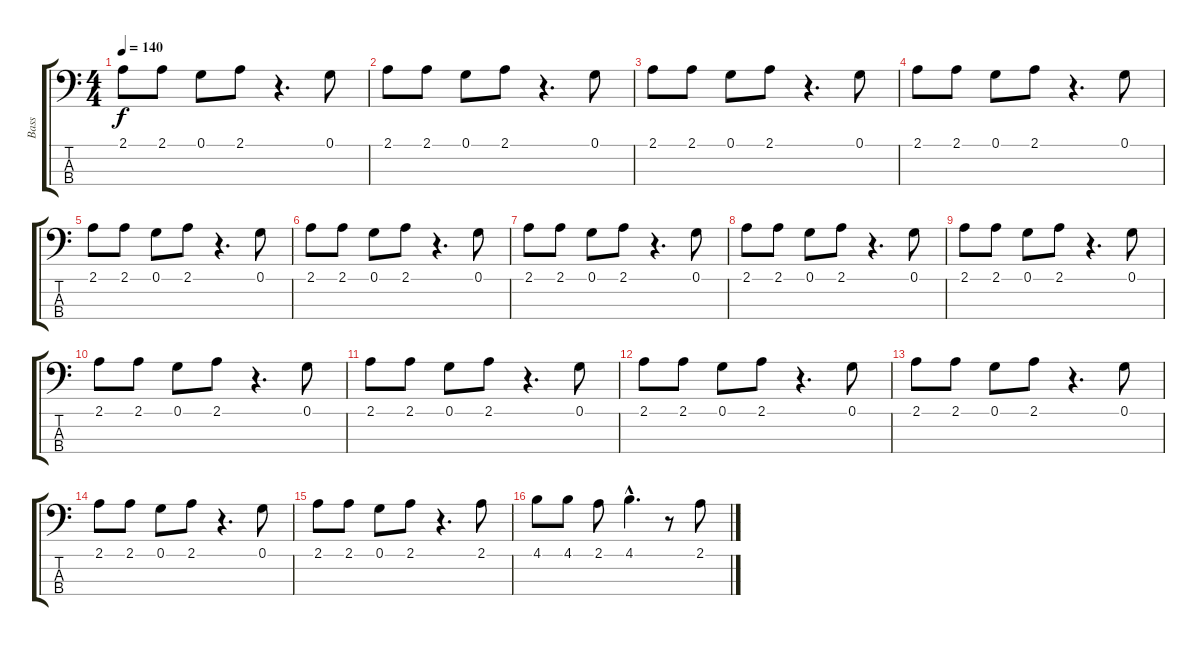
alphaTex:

\track ("Bass" "Bass") {instrument electricbassfinger}
\staff {score tabs}
\tuning (G2 D2 A1 E1) {hide}
\ts (4 4)
\tempo 140
\clef f4
\ks c
2.1.8{dy f} 2.1.8 0.1.8 2.1.8 r.4{d} 0.1.8 |
2.1.8 2.1.8 0.1.8 2.1.8 r.4{d} 0.1.8 |
2.1.8 2.1.8 0.1.8 2.1.8 r.4{d} 0.1.8 |
2.1.8 2.1.8 0.1.8 2.1.8 r.4{d} 0.1.8 |
2.1.8 2.1.8 0.1.8 2.1.8 r.4{d} 0.1.8 |
2.1.8 2.1.8 0.1.8 2.1.8 r.4{d} 0.1.8 |
2.1.8 2.1.8 0.1.8 2.1.8 r.4{d} 0.1.8 |
2.1.8 2.1.8 0.1.8 2.1.8 r.4{d} 0.1.8 |
2.1.8 2.1.8 0.1.8 2.1.8 r.4{d} 0.1.8 |
2.1.8 2.1.8 0.1.8 2.1.8 r.4{d} 0.1.8 |
2.1.8 2.1.8 0.1.8 2.1.8 r.4{d} 0.1.8 |
2.1.8 2.1.8 0.1.8 2.1.8 r.4{d} 0.1.8 |
2.1.8 2.1.8 0.1.8 2.1.8 r.4{d} 0.1.8 |
2.1.8 2.1.8 0.1.8 2.1.8 r.4{d} 0.1.8 |
2.1.8 2.1.8 0.1.8 2.1.8 r.4{d} 2.1.8 |
4.1.8 4.1.8 2.1.8 4.1{hac}.4{d} r.8 2.1.8
